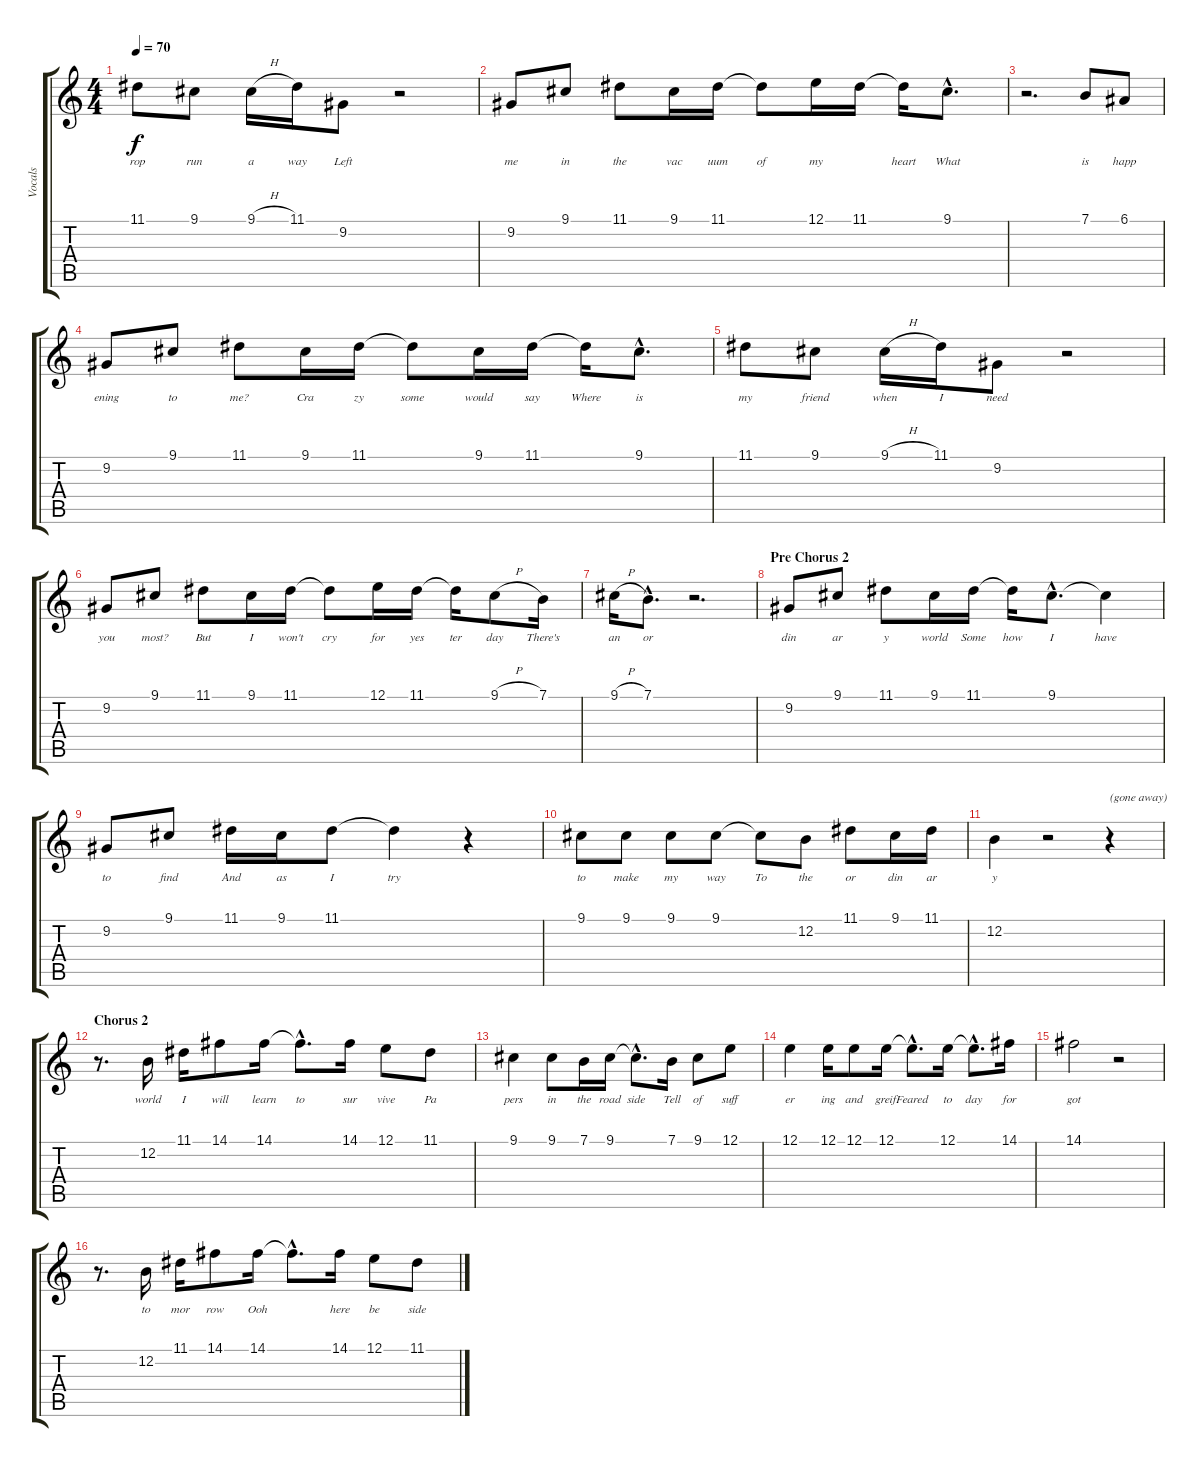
\track ("Vocals" "Vocals") {instrument flute}
\staff {score tabs}
\tuning (E4 B3 G3 D3 A2 E2) {hide}
\ts (4 4)
\tempo 70
\clef g2
\ks c
11.1.8{lyrics (0 "rop") lyrics (1 "") lyrics (2 "") lyrics (3 "") lyrics (4 "") dy f} 9.1.8{lyrics (0 "run") lyrics (1 "") lyrics (2 "") lyrics (3 "") lyrics (4 "")} 9.1{h}.16{lyrics (0 "a") lyrics (1 "") lyrics (2 "") lyrics (3 "") lyrics (4 "")} 11.1.16{lyrics (0 "way") lyrics (1 "") lyrics (2 "") lyrics (3 "") lyrics (4 "")} 9.2.8{lyrics (0 "Left") lyrics (1 "") lyrics (2 "") lyrics (3 "") lyrics (4 "")} r.2 |
9.2.8{lyrics (0 "me") lyrics (1 "") lyrics (2 "") lyrics (3 "") lyrics (4 "")} 9.1.8{lyrics (0 "in") lyrics (1 "") lyrics (2 "") lyrics (3 "") lyrics (4 "")} 11.1.8{lyrics (0 "the") lyrics (1 "") lyrics (2 "") lyrics (3 "") lyrics (4 "")} 9.1.16{lyrics (0 "vac") lyrics (1 "") lyrics (2 "") lyrics (3 "") lyrics (4 "")} 11.1.16{lyrics (0 "uum") lyrics (1 "") lyrics (2 "") lyrics (3 "") lyrics (4 "")} 11.1{t}.8{lyrics (0 "of") lyrics (1 "") lyrics (2 "") lyrics (3 "") lyrics (4 "")} 12.1.16{lyrics (0 "my") lyrics (1 "") lyrics (2 "") lyrics (3 "") lyrics (4 "")} 11.1.16{lyrics (0 "") lyrics (1 "") lyrics (2 "") lyrics (3 "") lyrics (4 "")} 11.1{t}.16{lyrics (0 "heart") lyrics (1 "") lyrics (2 "") lyrics (3 "") lyrics (4 "")} 9.1{hac}.8{d lyrics (0 "What") lyrics (1 "") lyrics (2 "") lyrics (3 "") lyrics (4 "")} |
r.2{d} 7.1.8{lyrics (0 "is") lyrics (1 "") lyrics (2 "") lyrics (3 "") lyrics (4 "")} 6.1.8{lyrics (0 "happ") lyrics (1 "") lyrics (2 "") lyrics (3 "") lyrics (4 "")} |
9.2.8{lyrics (0 "ening") lyrics (1 "") lyrics (2 "") lyrics (3 "") lyrics (4 "")} 9.1.8{lyrics (0 "to") lyrics (1 "") lyrics (2 "") lyrics (3 "") lyrics (4 "")} 11.1.8{lyrics (0 "me?") lyrics (1 "") lyrics (2 "") lyrics (3 "") lyrics (4 "")} 9.1.16{lyrics (0 "Cra") lyrics (1 "") lyrics (2 "") lyrics (3 "") lyrics (4 "")} 11.1.16{lyrics (0 "zy") lyrics (1 "") lyrics (2 "") lyrics (3 "") lyrics (4 "")} 11.1{t}.8{lyrics (0 "some") lyrics (1 "") lyrics (2 "") lyrics (3 "") lyrics (4 "")} 9.1.16{lyrics (0 "would") lyrics (1 "") lyrics (2 "") lyrics (3 "") lyrics (4 "")} 11.1.16{lyrics (0 "say") lyrics (1 "") lyrics (2 "") lyrics (3 "") lyrics (4 "")} 11.1{t}.16{lyrics (0 "Where") lyrics (1 "") lyrics (2 "") lyrics (3 "") lyrics (4 "")} 9.1{hac}.8{d lyrics (0 "is") lyrics (1 "") lyrics (2 "") lyrics (3 "") lyrics (4 "")} |
11.1.8{lyrics (0 "my") lyrics (1 "") lyrics (2 "") lyrics (3 "") lyrics (4 "")} 9.1.8{lyrics (0 "friend") lyrics (1 "") lyrics (2 "") lyrics (3 "") lyrics (4 "")} 9.1{h}.16{lyrics (0 "when") lyrics (1 "") lyrics (2 "") lyrics (3 "") lyrics (4 "")} 11.1.16{lyrics (0 "I") lyrics (1 "") lyrics (2 "") lyrics (3 "") lyrics (4 "")} 9.2.8{lyrics (0 "need") lyrics (1 "") lyrics (2 "") lyrics (3 "") lyrics (4 "")} r.2 |
9.2.8{lyrics (0 "you") lyrics (1 "") lyrics (2 "") lyrics (3 "") lyrics (4 "")} 9.1.8{lyrics (0 "most?") lyrics (1 "") lyrics (2 "") lyrics (3 "") lyrics (4 "")} 11.1.8{lyrics (0 "But") lyrics (1 "") lyrics (2 "") lyrics (3 "") lyrics (4 "")} 9.1.16{lyrics (0 "I") lyrics (1 "") lyrics (2 "") lyrics (3 "") lyrics (4 "")} 11.1.16{lyrics (0 "won't") lyrics (1 "") lyrics (2 "") lyrics (3 "") lyrics (4 "")} 11.1{t}.8{lyrics (0 "cry") lyrics (1 "") lyrics (2 "") lyrics (3 "") lyrics (4 "")} 12.1.16{lyrics (0 "for") lyrics (1 "") lyrics (2 "") lyrics (3 "") lyrics (4 "")} 11.1.16{lyrics (0 "yes") lyrics (1 "") lyrics (2 "") lyrics (3 "") lyrics (4 "")} 11.1{t}.16{lyrics (0 "ter") lyrics (1 "") lyrics (2 "") lyrics (3 "") lyrics (4 "")} 9.1{h}.8{lyrics (0 "day") lyrics (1 "") lyrics (2 "") lyrics (3 "") lyrics (4 "")} 7.1.16{lyrics (0 "There's") lyrics (1 "") lyrics (2 "") lyrics (3 "") lyrics (4 "")} |
9.1{h}.16{lyrics (0 "an") lyrics (1 "") lyrics (2 "") lyrics (3 "") lyrics (4 "")} 7.1{hac}.8{d lyrics (0 "or") lyrics (1 "") lyrics (2 "") lyrics (3 "") lyrics (4 "")} r.2{d} |
\section ("" "Pre Chorus 2")
9.2.8{lyrics (0 "din") lyrics (1 "") lyrics (2 "") lyrics (3 "") lyrics (4 "")} 9.1.8{lyrics (0 "ar") lyrics (1 "") lyrics (2 "") lyrics (3 "") lyrics (4 "")} 11.1.8{lyrics (0 "y") lyrics (1 "") lyrics (2 "") lyrics (3 "") lyrics (4 "")} 9.1.16{lyrics (0 "world") lyrics (1 "") lyrics (2 "") lyrics (3 "") lyrics (4 "")} 11.1.16{lyrics (0 "Some") lyrics (1 "") lyrics (2 "") lyrics (3 "") lyrics (4 "")} 11.1{t}.16{lyrics (0 "how") lyrics (1 "") lyrics (2 "") lyrics (3 "") lyrics (4 "")} 9.1{hac}.8{d lyrics (0 "I") lyrics (1 "") lyrics (2 "") lyrics (3 "") lyrics (4 "")} 9.1{t}.4{lyrics (0 "have") lyrics (1 "") lyrics (2 "") lyrics (3 "") lyrics (4 "")} |
9.2.8{lyrics (0 "to") lyrics (1 "") lyrics (2 "") lyrics (3 "") lyrics (4 "")} 9.1.8{lyrics (0 "find") lyrics (1 "") lyrics (2 "") lyrics (3 "") lyrics (4 "")} 11.1.16{lyrics (0 "And") lyrics (1 "") lyrics (2 "") lyrics (3 "") lyrics (4 "")} 9.1.16{lyrics (0 "as") lyrics (1 "") lyrics (2 "") lyrics (3 "") lyrics (4 "")} 11.1.8{lyrics (0 "I") lyrics (1 "") lyrics (2 "") lyrics (3 "") lyrics (4 "")} 11.1{t}.4{lyrics (0 "try") lyrics (1 "") lyrics (2 "") lyrics (3 "") lyrics (4 "")} r.4 |
9.1.8{lyrics (0 "to") lyrics (1 "") lyrics (2 "") lyrics (3 "") lyrics (4 "")} 9.1.8{lyrics (0 "make") lyrics (1 "") lyrics (2 "") lyrics (3 "") lyrics (4 "")} 9.1.8{lyrics (0 "my") lyrics (1 "") lyrics (2 "") lyrics (3 "") lyrics (4 "")} 9.1.8{lyrics (0 "way") lyrics (1 "") lyrics (2 "") lyrics (3 "") lyrics (4 "")} 9.1{t}.8{lyrics (0 "To") lyrics (1 "") lyrics (2 "") lyrics (3 "") lyrics (4 "")} 12.2.8{lyrics (0 "the") lyrics (1 "") lyrics (2 "") lyrics (3 "") lyrics (4 "")} 11.1.8{lyrics (0 "or") lyrics (1 "") lyrics (2 "") lyrics (3 "") lyrics (4 "")} 9.1.16{lyrics (0 "din") lyrics (1 "") lyrics (2 "") lyrics (3 "") lyrics (4 "")} 11.1.16{lyrics (0 "ar") lyrics (1 "") lyrics (2 "") lyrics (3 "") lyrics (4 "")} |
12.2.4{lyrics (0 "y") lyrics (1 "") lyrics (2 "") lyrics (3 "") lyrics (4 "")} r.2 r.4{txt "(gone away)"} |
\section ("" "Chorus 2")
r.8{d} 12.2.16{lyrics (0 "world") lyrics (1 "") lyrics (2 "") lyrics (3 "") lyrics (4 "")} 11.1.16{lyrics (0 "I") lyrics (1 "") lyrics (2 "") lyrics (3 "") lyrics (4 "")} 14.1.8{lyrics (0 "will") lyrics (1 "") lyrics (2 "") lyrics (3 "") lyrics (4 "")} 14.1.16{lyrics (0 "learn") lyrics (1 "") lyrics (2 "") lyrics (3 "") lyrics (4 "")} 14.1{hac t}.8{d lyrics (0 "to") lyrics (1 "") lyrics (2 "") lyrics (3 "") lyrics (4 "")} 14.1.16{lyrics (0 "sur") lyrics (1 "") lyrics (2 "") lyrics (3 "") lyrics (4 "")} 12.1.8{lyrics (0 "vive") lyrics (1 "") lyrics (2 "") lyrics (3 "") lyrics (4 "")} 11.1.8{lyrics (0 "Pa") lyrics (1 "") lyrics (2 "") lyrics (3 "") lyrics (4 "")} |
9.1.4{lyrics (0 "pers") lyrics (1 "") lyrics (2 "") lyrics (3 "") lyrics (4 "")} 9.1.8{lyrics (0 "in") lyrics (1 "") lyrics (2 "") lyrics (3 "") lyrics (4 "")} 7.1.16{lyrics (0 "the") lyrics (1 "") lyrics (2 "") lyrics (3 "") lyrics (4 "")} 9.1.16{lyrics (0 "road") lyrics (1 "") lyrics (2 "") lyrics (3 "") lyrics (4 "")} 9.1{hac t}.8{d lyrics (0 "side") lyrics (1 "") lyrics (2 "") lyrics (3 "") lyrics (4 "")} 7.1.16{lyrics (0 "Tell") lyrics (1 "") lyrics (2 "") lyrics (3 "") lyrics (4 "")} 9.1.8{lyrics (0 "of") lyrics (1 "") lyrics (2 "") lyrics (3 "") lyrics (4 "")} 12.1.8{lyrics (0 "suff") lyrics (1 "") lyrics (2 "") lyrics (3 "") lyrics (4 "")} |
12.1.4{lyrics (0 "er") lyrics (1 "") lyrics (2 "") lyrics (3 "") lyrics (4 "")} 12.1.16{lyrics (0 "ing") lyrics (1 "") lyrics (2 "") lyrics (3 "") lyrics (4 "")} 12.1.8{lyrics (0 "and") lyrics (1 "") lyrics (2 "") lyrics (3 "") lyrics (4 "")} 12.1.16{lyrics (0 "greif") lyrics (1 "") lyrics (2 "") lyrics (3 "") lyrics (4 "")} 12.1{hac t}.8{d lyrics (0 "Feared") lyrics (1 "") lyrics (2 "") lyrics (3 "") lyrics (4 "")} 12.1.16{lyrics (0 "to") lyrics (1 "") lyrics (2 "") lyrics (3 "") lyrics (4 "")} 12.1{hac t}.8{d lyrics (0 "day") lyrics (1 "") lyrics (2 "") lyrics (3 "") lyrics (4 "")} 14.1.16{lyrics (0 "for") lyrics (1 "") lyrics (2 "") lyrics (3 "") lyrics (4 "")} |
14.1.2{lyrics (0 "got") lyrics (1 "") lyrics (2 "") lyrics (3 "") lyrics (4 "")} r.2 |
r.8{d} 12.2.16{lyrics (0 "to") lyrics (1 "") lyrics (2 "") lyrics (3 "") lyrics (4 "")} 11.1.16{lyrics (0 "mor") lyrics (1 "") lyrics (2 "") lyrics (3 "") lyrics (4 "")} 14.1.8{lyrics (0 "row") lyrics (1 "") lyrics (2 "") lyrics (3 "") lyrics (4 "")} 14.1.16{lyrics (0 "Ooh") lyrics (1 "") lyrics (2 "") lyrics (3 "") lyrics (4 "")} 14.1{hac t}.8{d lyrics (0 "") lyrics (1 "") lyrics (2 "") lyrics (3 "") lyrics (4 "")} 14.1.16{lyrics (0 "here") lyrics (1 "") lyrics (2 "") lyrics (3 "") lyrics (4 "")} 12.1.8{lyrics (0 "be") lyrics (1 "") lyrics (2 "") lyrics (3 "") lyrics (4 "")} 11.1.8{lyrics (0 "side") lyrics (1 "") lyrics (2 "") lyrics (3 "") lyrics (4 "")}
